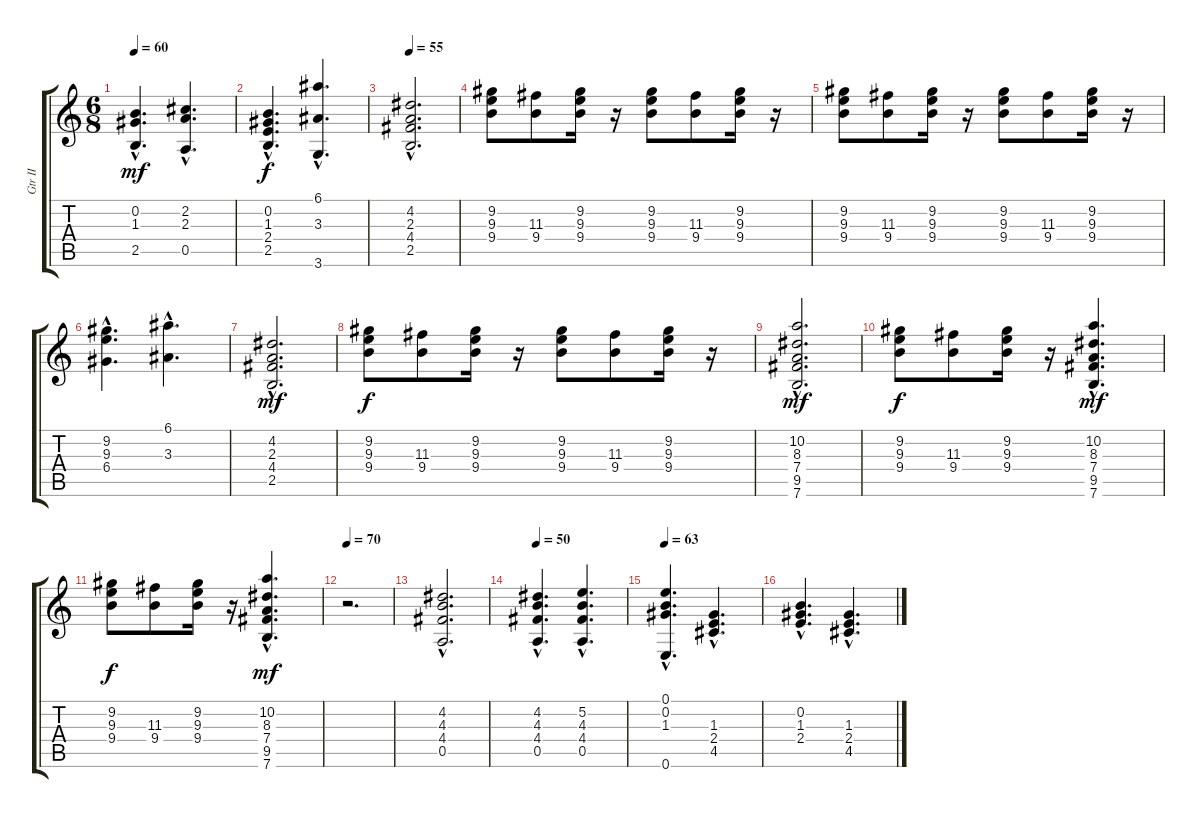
\track ("Gtr II" "Gtr II") {instrument acousticguitarnylon}
\staff {score tabs}
\tuning (E4 B3 G3 D3 A2 E2) {hide}
\ts (6 8)
\tempo 60
\clef g2
\ks c
(0.2{hac} 1.3{hac} 2.5{hac}).4{d dy mf} (2.2{hac} 2.3{hac} 0.5{hac}).4{d} |
(0.2{hac} 1.3{hac} 2.4{hac} 2.5{hac}).4{d dy f} (6.1{hac} 3.3{hac} 3.6{hac}).4{d} |
\tempo 55
(4.2{hac} 2.3{hac} 4.4{hac} 2.5{hac}).2{d} |
(9.2 9.3 9.4).8 (11.3 9.4).8 (9.2 9.3 9.4).16 r.16 (9.2 9.3 9.4).8 (11.3 9.4).8 (9.2 9.3 9.4).16 r.16 |
(9.2 9.3 9.4).8 (11.3 9.4).8 (9.2 9.3 9.4).16 r.16 (9.2 9.3 9.4).8 (11.3 9.4).8 (9.2 9.3 9.4).16 r.16 |
(9.2{hac} 9.3{hac} 6.4{hac}).4{d} (6.1{hac} 3.3{hac}).4{d} |
(4.2{hac} 2.3{hac} 4.4{hac} 2.5{hac}).2{d dy mf} |
(9.2 9.3 9.4).8{dy f} (11.3 9.4).8 (9.2 9.3 9.4).16 r.16 (9.2 9.3 9.4).8 (11.3 9.4).8 (9.2 9.3 9.4).16 r.16 |
(10.2{hac} 8.3{hac} 7.4{hac} 9.5{hac} 7.6{hac}).2{d dy mf} |
(9.2 9.3 9.4).8{dy f} (11.3 9.4).8 (9.2 9.3 9.4).16 r.16 (10.2{hac} 8.3{hac} 7.4{hac} 9.5{hac} 7.6{hac}).4{d dy mf} |
(9.2 9.3 9.4).8{dy f} (11.3 9.4).8 (9.2 9.3 9.4).16 r.16 (10.2{hac} 8.3{hac} 7.4{hac} 9.5{hac} 7.6{hac}).4{d dy mf} |
\tempo 70
r.2{d} |
(4.2{hac} 4.3{hac} 4.4{hac} 0.5{hac}).2{d} |
\tempo 50
(4.2{hac} 4.3{hac} 4.4{hac} 0.5{hac}).4{d} (5.2{hac} 4.3{hac} 4.4{hac} 0.5{hac}).4{d} |
\tempo 63
(0.1{hac} 0.2{hac} 1.3{hac} 0.6{hac}).4{d} (1.3{hac} 2.4{hac} 4.5{hac}).4{d} |
(0.2{hac} 1.3{hac} 2.4{hac}).4{d} (1.3{hac} 2.4{hac} 4.5{hac}).4{d}
